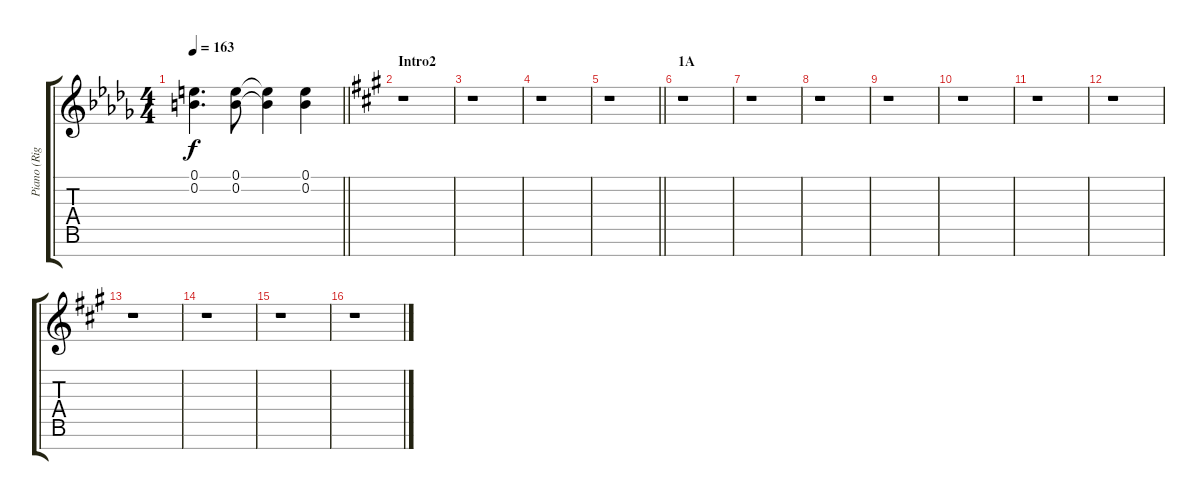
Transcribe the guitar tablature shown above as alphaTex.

\track ("Piano (Right Hand)" "Piano (Rig") {instrument acousticgrandpiano}
\staff {score tabs}
\tuning (E5 B4 G4 D4 A3 E3 B2) {hide}
\ts (4 4)
\tempo 163
\clef g2
\barLineRight lightlight
\ks db
(0.1 0.2).4{d dy f} (0.1 0.2).8 (0.1{t} 0.2{t}).4 (0.1 0.2).4 |
\section ("" "Intro2")
\ks a
r.1 |
r.1 |
r.1 |
\barLineRight lightlight
r.1 |
\section ("" "1A")
r.1 |
r.1 |
r.1 |
r.1 |
r.1 |
r.1 |
r.1 |
r.1 |
r.1 |
r.1 |
r.1
